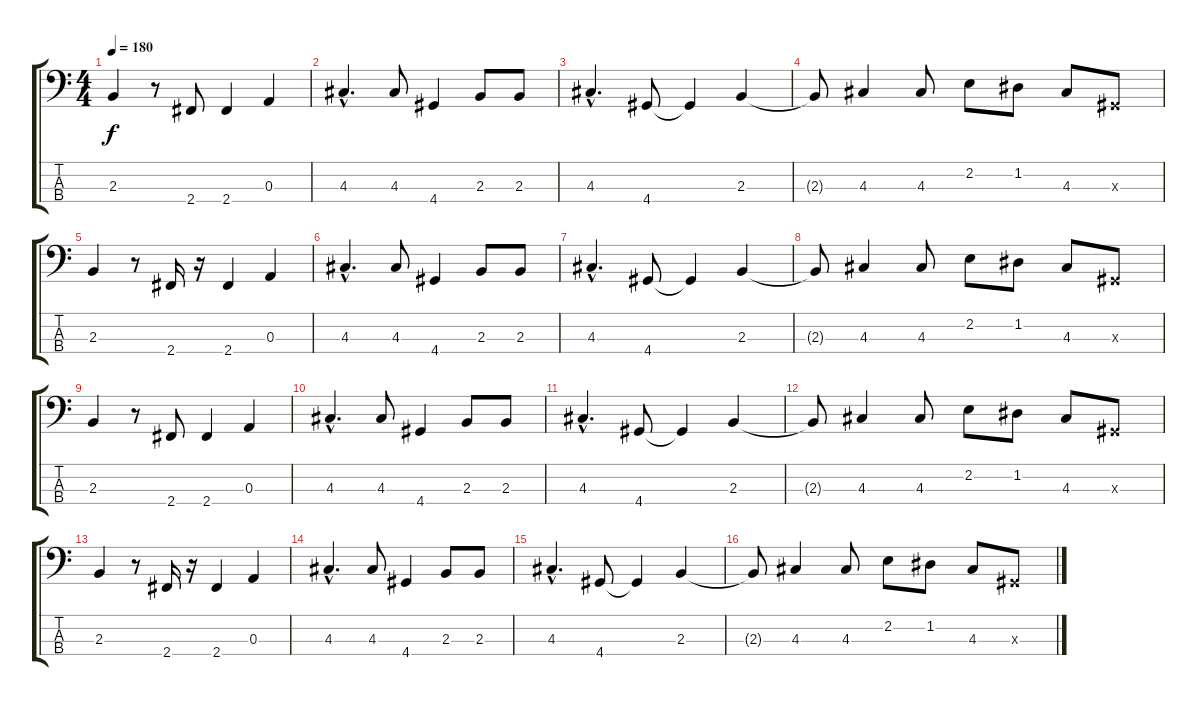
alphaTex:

\track "" {instrument electricbassfinger}
\staff {score tabs}
\tuning (G2 D2 A1 E1) {hide}
\ts (4 4)
\tempo 180
\clef f4
\ks c
2.3.4{dy f} r.8 2.4.8 2.4.4 0.3.4 |
4.3{hac}.4{d} 4.3.8 4.4.4 2.3.8 2.3.8 |
4.3{hac}.4{d} 4.4.8 4.4{t}.4 2.3.4 |
2.3{t}.8 4.3.4 4.3.8 2.2.8 1.2.8 4.3.8 -1.3{x}.8 |
2.3.4 r.8 2.4.16 r.16 2.4.4 0.3.4 |
4.3{hac}.4{d} 4.3.8 4.4.4 2.3.8 2.3.8 |
4.3{hac}.4{d} 4.4.8 4.4{t}.4 2.3.4 |
2.3{t}.8 4.3.4 4.3.8 2.2.8 1.2.8 4.3.8 -1.3{x}.8 |
2.3.4 r.8 2.4.8 2.4.4 0.3.4 |
4.3{hac}.4{d} 4.3.8 4.4.4 2.3.8 2.3.8 |
4.3{hac}.4{d} 4.4.8 4.4{t}.4 2.3.4 |
2.3{t}.8 4.3.4 4.3.8 2.2.8 1.2.8 4.3.8 -1.3{x}.8 |
2.3.4 r.8 2.4.16 r.16 2.4.4 0.3.4 |
4.3{hac}.4{d} 4.3.8 4.4.4 2.3.8 2.3.8 |
4.3{hac}.4{d} 4.4.8 4.4{t}.4 2.3.4 |
2.3{t}.8 4.3.4 4.3.8 2.2.8 1.2.8 4.3.8 -1.3{x}.8
